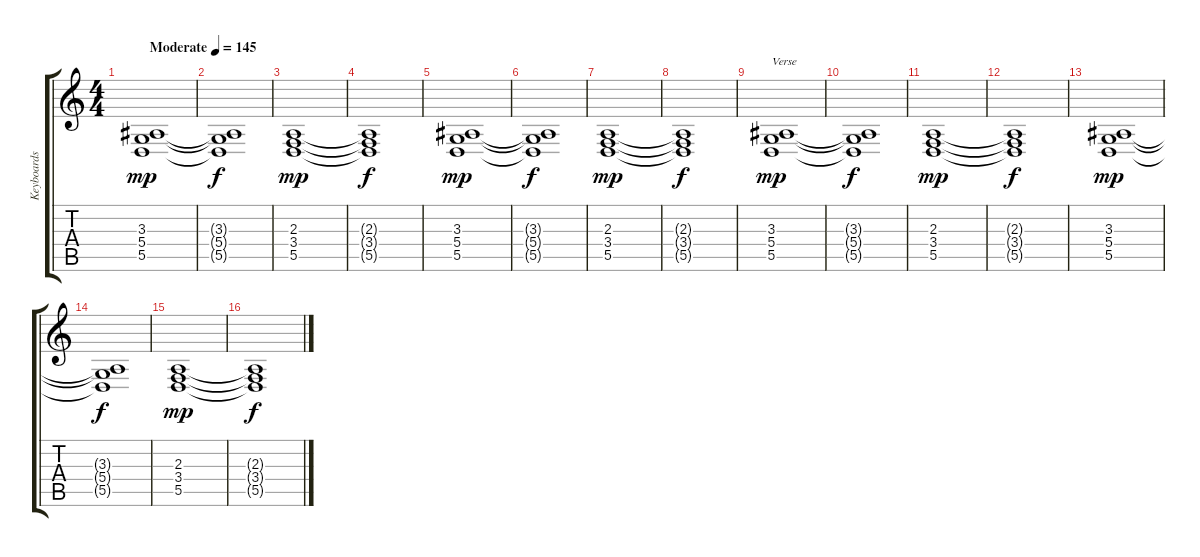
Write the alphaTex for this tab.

\track ("Keyboards 1" "Keyboards ") {instrument electricpiano1}
\staff {score tabs}
\tuning (E4 B3 G3 D3 A2 D2) {hide}
\ts (4 4)
\tempo (145 "Moderate")
\clef g2
\ks c
(3.3 5.4 5.5).1{dy mp instrument electricpiano1} |
(3.3{t} 5.4{t} 5.5{t}).1{dy f} |
(2.3 3.4 5.5).1{dy mp} |
(2.3{t} 3.4{t} 5.5{t}).1{dy f} |
(3.3 5.4 5.5).1{dy mp} |
(3.3{t} 5.4{t} 5.5{t}).1{dy f} |
(2.3 3.4 5.5).1{dy mp} |
(2.3{t} 3.4{t} 5.5{t}).1{dy f} |
(3.3 5.4 5.5).1{txt "Verse" dy mp} |
(3.3{t} 5.4{t} 5.5{t}).1{dy f} |
(2.3 3.4 5.5).1{dy mp} |
(2.3{t} 3.4{t} 5.5{t}).1{dy f} |
(3.3 5.4 5.5).1{dy mp} |
(3.3{t} 5.4{t} 5.5{t}).1{dy f} |
(2.3 3.4 5.5).1{dy mp} |
(2.3{t} 3.4{t} 5.5{t}).1{dy f}
